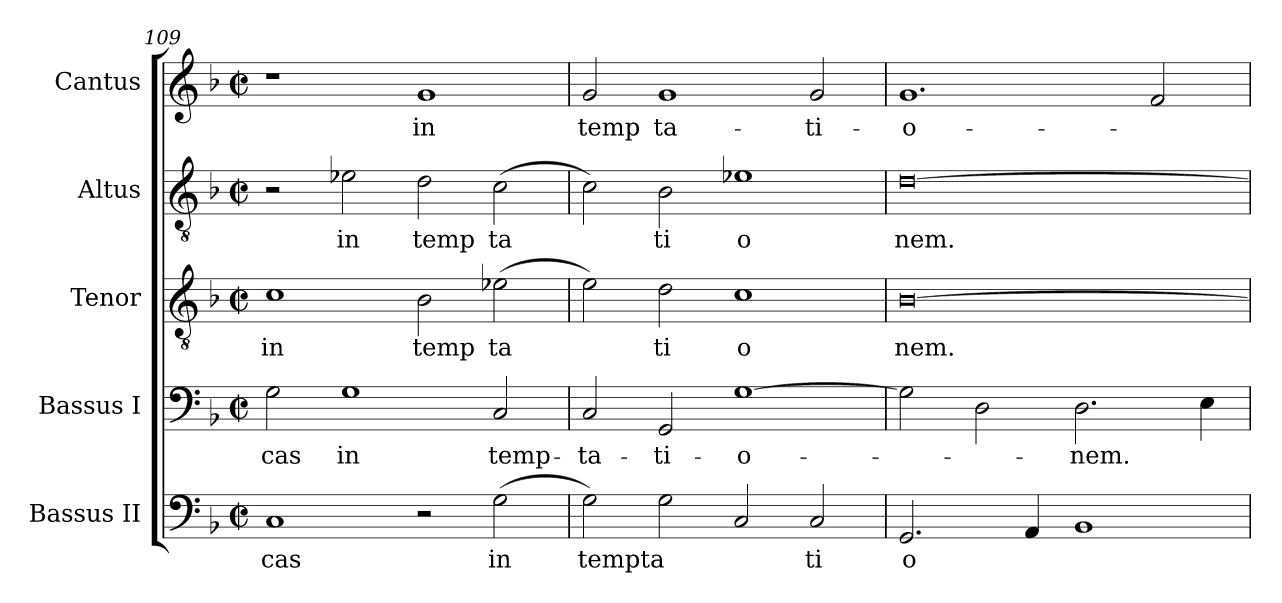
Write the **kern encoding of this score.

**kern	**text	**kern	**text	**kern	**text	**kern	**text	**kern	**text
*part5	*part5	*part4	*part4	*part3	*part3	*part2	*part2	*part1	*part1
*staff5	*staff5	*staff4	*staff4	*staff3	*staff3	*staff2	*staff2	*staff1	*staff1
*I"Bassus II	*	*I"Bassus I	*	*I"Tenor	*	*I"Altus	*	*I"Cantus	*
!!LO:LB:g=z
*clefF4	*	*clefF4	*	*clefGv2	*	*clefGv2	*	*clefG2	*
*k[b-]	*	*k[b-]	*	*k[b-]	*	*k[b-]	*	*k[b-]	*
*F:	*	*F:	*	*F:	*	*F:	*	*F:	*
*M2/2	*	*M2/2	*	*M2/2	*	*M2/2	*	*M2/2	*
*met(c|)	*	*met(c|)	*	*met(c|)	*	*met(c|)	*	*met(c|)	*
=109	=109	=109	=109	=109	=109	=109	=109	=109	=109
!	!LO:LY:b:cj	!	!LO:LY:b:cj	!	!LO:LY:b:cj	!	!	!	!
1C	cas	2G\	-cas	1c	in	2r	.	1r	.
!	!	!	!LO:LY:b:cj	!	!	!	!LO:LY:b:cj	!	!
.	.	1G	in	.	.	2e-X\	in	.	.
!	!	!	!	!	!LO:LY:b:cj	!	!LO:LY:b:cj	!	!LO:LY:b:cj
2r	.	.	.	2B-\	temp	2d\	temp	1g	in
!	!LO:LY:b:cj	!	!LO:LY:b:cj	!	!LO:LY:b:cj	!	!LO:LY:b:cj	!	!
(>2G\	in	2C/	temp-	(>2e-X\	ta	(>2c\	ta	.	.
=110	=110	=110	=110	=110	=110	=110	=110	=110	=110
!	!LO:LY:b	!	!LO:LY:b:cj	!	!	!	!	!	!LO:LY:b:cj
2G\)	tempta	2C/	-ta-	2e\)	.	2c\)	.	2g/	temp
!	!	!	!LO:LY:b:cj	!	!LO:LY:b:cj	!	!LO:LY:b:cj	!	!LO:LY:b:cj
2G\	.	2GG/	-ti-	2d\	ti	2B-\	ti	1g	ta-
!	!	!	!LO:LY:b:rj	!	!LO:LY:b:cj	!	!LO:LY:b:cj	!	!
2C/	.	[>1G	-o-	1c	o	1e-X	o	.	.
!	!LO:LY:b:cj	!	!	!	!	!	!	!	!LO:LY:b:cj
2C/	ti	.	.	.	.	.	.	2g/	-ti-
=111	=111	=111	=111	=111	=111	=111	=111	=111	=111
!	!LO:LY:b:cj	!	!	!	!LO:LY:b	!	!LO:LY:b	!	!LO:LY:b:rj
2.GG/	o	2G\]	.	[>0B-	nem.	[>0d	nem.	1.g	-o-
.	.	2D\	.	.	.	.	.	.	.
4AA/	.	.	.	.	.	.	.	.	.
!	!	!	!LO:LY:b	!	!	!	!	!	!
1BB-	.	2.D\	-nem.	.	.	.	.	.	.
.	.	.	.	.	.	.	.	2f/	.
.	.	4E\	.	.	.	.	.	.	.
=	=	=	=	=	=	=	=	=	=
*-	*-	*-	*-	*-	*-	*-	*-	*-	*-
